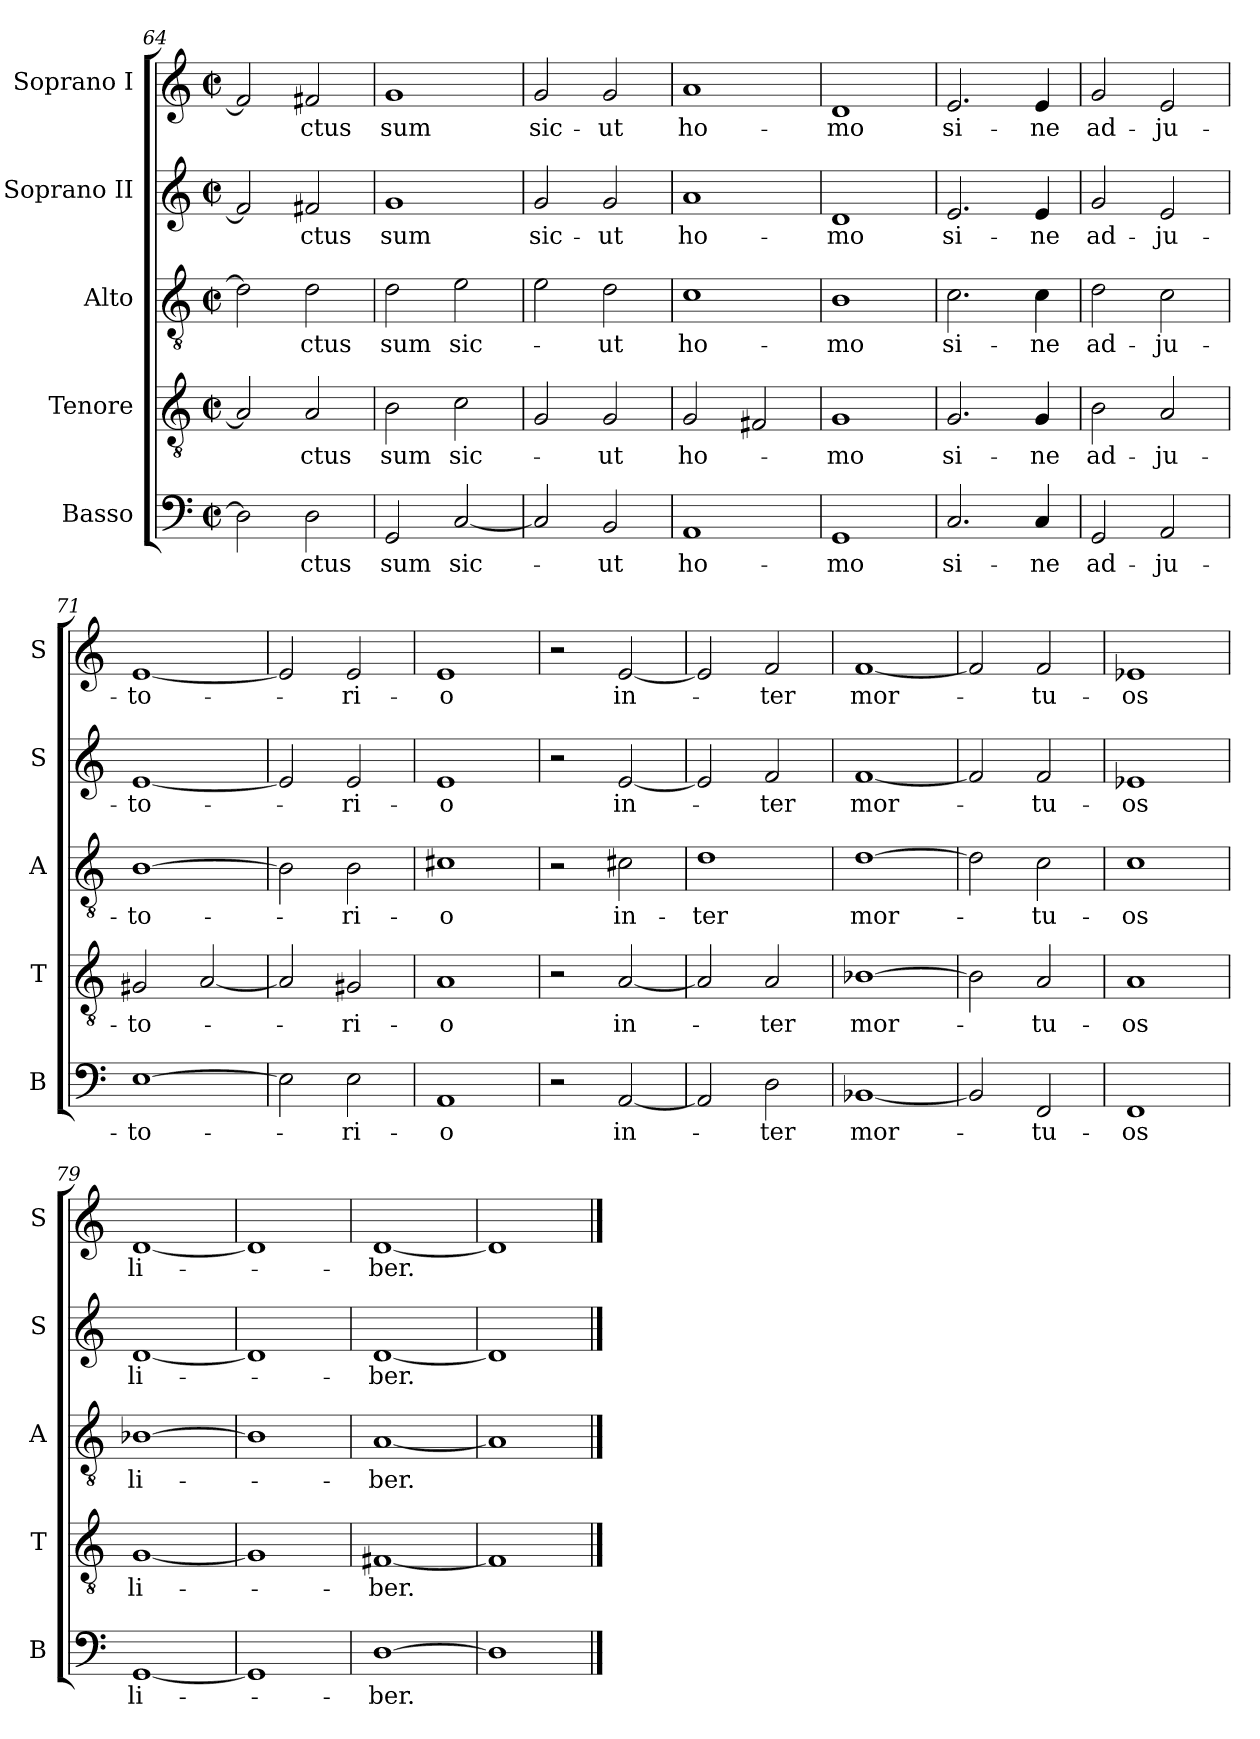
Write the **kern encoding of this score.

**kern	**text	**kern	**text	**kern	**text	**kern	**text	**kern	**text
*part5	*part5	*part4	*part4	*part3	*part3	*part2	*part2	*part1	*part1
*staff5	*staff5	*staff4	*staff4	*staff3	*staff3	*staff2	*staff2	*staff1	*staff1
*I"Basso	*	*I"Tenore	*	*I"Alto	*	*I"Soprano II	*	*I"Soprano I	*
*I'B	*	*I'T	*	*I'A	*	*I'S	*	*I'S	*
*clefF4	*	*clefGv2	*	*clefGv2	*	*clefG2	*	*clefG2	*
*k[]	*	*k[]	*	*k[]	*	*k[]	*	*k[]	*
*M2/2	*	*M2/2	*	*M2/2	*	*M2/2	*	*M2/2	*
*met(c|)	*	*met(c|)	*	*met(c|)	*	*met(c|)	*	*met(c|)	*
=64	=64	=64	=64	=64	=64	=64	=64	=64	=64
2D\]	.	2A/]	.	2d\]	.	2f#/]	.	2f#/]	.
2D\	-ctus	2A/	-ctus	2d\	-ctus	2f#X/	-ctus	2f#X/	-ctus
=65	=65	=65	=65	=65	=65	=65	=65	=65	=65
2GG/	sum	2B\	sum	2d\	sum	1g	sum	1g	sum
[2C/	sic-	2c\	sic-	2e\	sic-	.	.	.	.
=66	=66	=66	=66	=66	=66	=66	=66	=66	=66
2C/]	.	2G/	.	2e\	.	2g/	sic-	2g/	sic-
2BB/	-ut	2G/	-ut	2d\	-ut	2g/	-ut	2g/	-ut
=67	=67	=67	=67	=67	=67	=67	=67	=67	=67
1AA	ho-	2G/	ho-	1c	ho-	1a	ho-	1a	ho-
.	.	2F#X/	.	.	.	.	.	.	.
=68	=68	=68	=68	=68	=68	=68	=68	=68	=68
1GG	-mo	1G	-mo	1B	-mo	1d	-mo	1d	-mo
=69	=69	=69	=69	=69	=69	=69	=69	=69	=69
2.C/	si-	2.G/	si-	2.c\	si-	2.e/	si-	2.e/	si-
4C/	-ne	4G/	-ne	4c\	-ne	4e/	-ne	4e/	-ne
=70	=70	=70	=70	=70	=70	=70	=70	=70	=70
2GG/	ad-	2B\	ad-	2d\	ad-	2g/	ad-	2g/	ad-
2AA/	-ju-	2A/	-ju-	2c\	-ju-	2e/	-ju-	2e/	-ju-
=71	=71	=71	=71	=71	=71	=71	=71	=71	=71
[1E	-to-	2G#X/	-to-	[1B	-to-	[1e	-to-	[1e	-to-
.	.	[2A/	.	.	.	.	.	.	.
=72	=72	=72	=72	=72	=72	=72	=72	=72	=72
2E\]	.	2A/]	.	2B\]	.	2e/]	.	2e/]	.
2E\	-ri-	2G#X/	-ri-	2B\	-ri-	2e/	-ri-	2e/	-ri-
=73	=73	=73	=73	=73	=73	=73	=73	=73	=73
1AA	-o	1A	-o	1c#X	-o	1e	-o	1e	-o
=74	=74	=74	=74	=74	=74	=74	=74	=74	=74
2r	.	2r	.	2r	.	2r	.	2r	.
[2AA/	in-	[2A/	in-	2c#X\	in-	[2e/	in-	[2e/	in-
=75	=75	=75	=75	=75	=75	=75	=75	=75	=75
2AA/]	.	2A/]	.	1d	-ter	2e/]	.	2e/]	.
2D\	-ter	2A/	-ter	.	.	2f/	-ter	2f/	-ter
=76	=76	=76	=76	=76	=76	=76	=76	=76	=76
[1BB-X	mor-	[1B-X	mor-	[1d	mor-	[1f	mor-	[1f	mor-
=77	=77	=77	=77	=77	=77	=77	=77	=77	=77
2BB-/]	.	2B-\]	.	2d\]	.	2f/]	.	2f/]	.
2FF/	-tu-	2A/	-tu-	2c\	-tu-	2f/	-tu-	2f/	-tu-
=78	=78	=78	=78	=78	=78	=78	=78	=78	=78
1FF	-os	1A	-os	1c	-os	1e-X	-os	1e-X	-os
=79	=79	=79	=79	=79	=79	=79	=79	=79	=79
[1GG	li-	[1G	li-	[1B-X	li-	[1d	li-	[1d	li-
=80	=80	=80	=80	=80	=80	=80	=80	=80	=80
1GG]	.	1G]	.	1B-]	.	1d]	.	1d]	.
=81	=81	=81	=81	=81	=81	=81	=81	=81	=81
[1D	-ber.	[1F#X	-ber.	[1A	-ber.	[1d	-ber.	[1d	-ber.
=82	=82	=82	=82	=82	=82	=82	=82	=82	=82
1D]	.	1F#]	.	1A]	.	1d]	.	1d]	.
==	==	==	==	==	==	==	==	==	==
*-	*-	*-	*-	*-	*-	*-	*-	*-	*-
